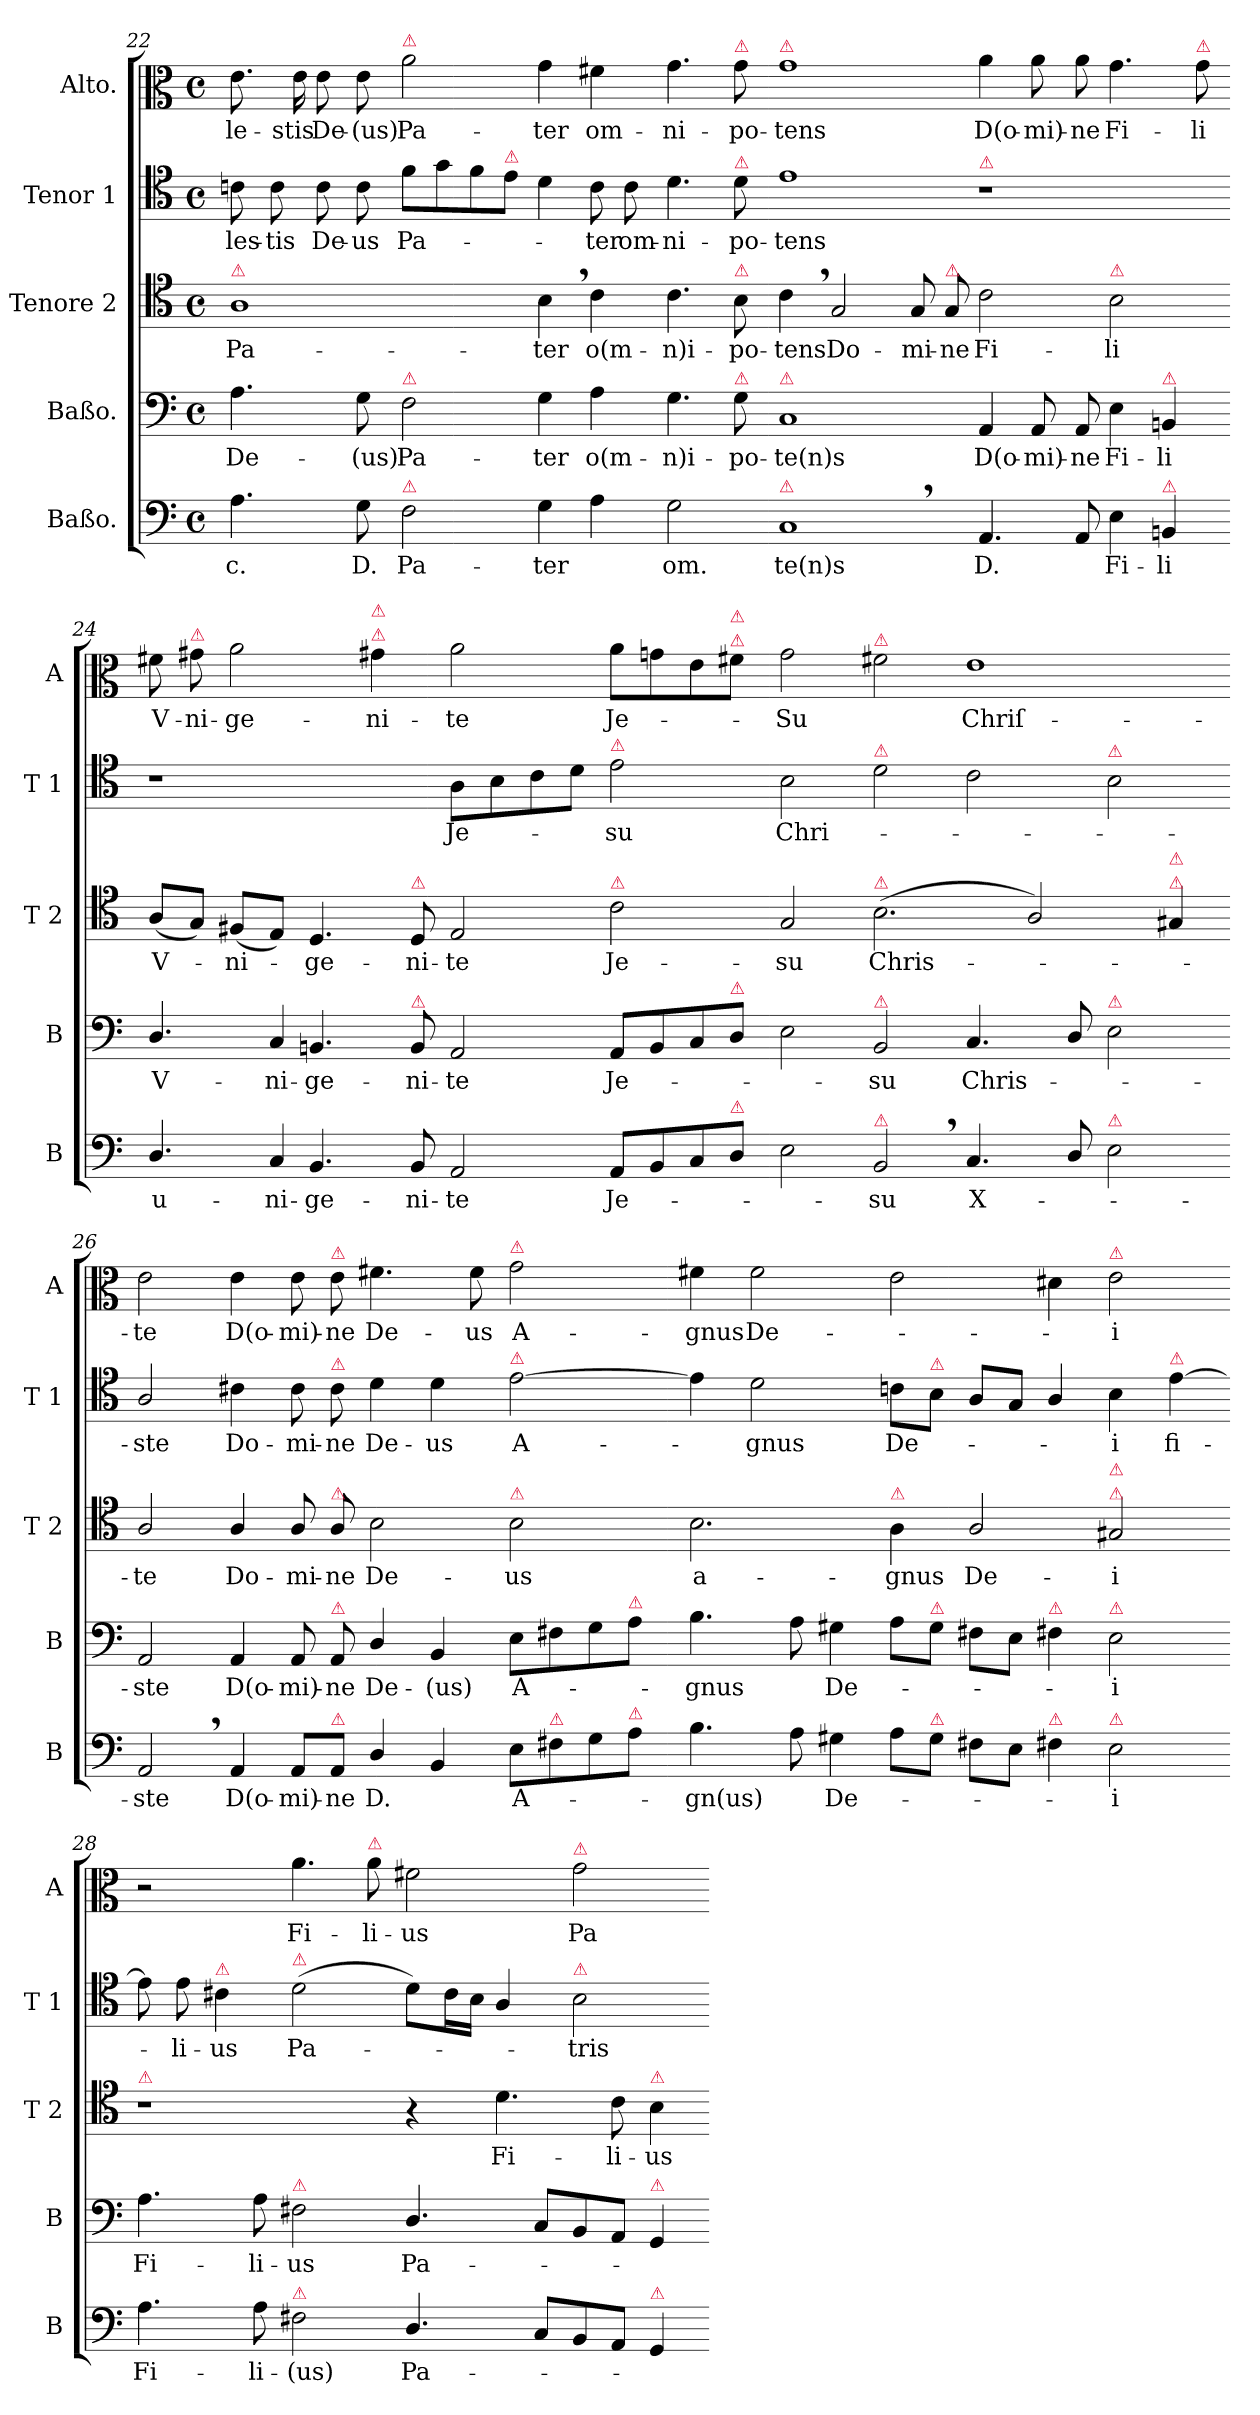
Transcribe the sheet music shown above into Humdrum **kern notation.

**kern	**text	**kern	**text	**kern	**text	**kern	**text	**kern	**text
*part5	*part5	*part4	*part4	*part3	*part3	*part2	*part2	*part1	*part1
*staff5	*staff5	*staff4	*staff4	*staff3	*staff3	*staff2	*staff2	*staff1	*staff1
*I"Baßo.	*	*I"Baßo.	*	*I"Tenore 2	*	*I"Tenor 1	*	*I"Alto.	*
*I'B	*	*I'B	*	*I'T 2	*	*I'T 1	*	*I'A	*
*clefF4	*	*clefF4	*	*clefC4	*	*clefC4	*	*clefC3	*
*k[]	*	*k[]	*	*k[]	*	*k[]	*	*k[]	*
*a:	*	*a:	*	*a:	*	*a:	*	*a:	*
*M2/1	*	*M2/1	*	*M2/1	*	*M2/1	*	*M2/1	*
*met(c)	*	*met(c)	*	*met(c)	*	*met(c)	*	*met(c)	*
=22	=22	=22	=22	=22	=22	=22	=22	=22	=22
!	!	!	!	!LO:TX:a:color=crimson:t=⚠	!	!	!	!	!
4.A\	c.	4.A\	De-	1A\	Pa-	8cn\	-les-	8.e\	-le-
.	.	.	.	.	.	8c\	-tis	.	.
.	.	.	.	.	.	.	.	16e\	-stis
.	.	.	.	.	.	8c\	De-	8e\	De-
8G\	D.	8G\	-(us)	.	.	8c\	-us	8e\	-(us)
!	!	!	!	!	!	!	!	!LO:TX:a:color=crimson:t=⚠	!
!	!	!LO:TX:a:color=crimson:t=⚠	!	!	!	!	!	!	!
!LO:TX:a:color=crimson:t=⚠	!	!	!	!	!	!	!	!	!
2F\	Pa-	2F\	Pa-	.	.	8f\L	Pa-	2a\	Pa-
.	.	.	.	.	.	8g\	.	.	.
.	.	.	.	.	.	8f\	.	.	.
!	!	!	!	!	!	!LO:TX:a:color=crimson:t=⚠	!	!	!
.	.	.	.	.	.	8e\J	.	.	.
4G\	-ter	4G\	-ter	4B,<\	-ter	4d\	.	4g\	-ter
4A\	.	4A\	o(m-	4c\	o(m-	8c\	-ter	4f#X\	om-
.	.	.	.	.	.	8c\	om-	.	.
2G\	om.	4.G\	-n)i-	4.c\	-n)i-	4.d\	-ni-	4.g\	-ni-
!	!	!	!	!	!	!	!	!LO:TX:a:color=crimson:t=⚠	!
!	!	!	!	!	!	!LO:TX:a:color=crimson:t=⚠	!	!	!
!	!	!	!	!LO:TX:a:color=crimson:t=⚠	!	!	!	!	!
!	!	!LO:TX:a:color=crimson:t=⚠	!	!	!	!	!	!	!
.	.	8G\	-po-	8B\	-po-	8d\	-po-	8g\	-po-
=23-	=23-	=23-	=23-	=23-	=23-	=23-	=23-	=23-	=23-
!	!	!	!	!	!	!	!	!LO:TX:a:color=crimson:t=⚠	!
!	!	!LO:TX:a:color=crimson:t=⚠	!	!	!	!	!	!	!
!LO:TX:a:color=crimson:t=⚠	!	!	!	!	!	!	!	!	!
1C,</	-te(n)s	1C/	-te(n)s	4c,<\	-tens	1e\	-tens	1g\	-tens
.	.	.	.	2G/	Do-	.	.	.	.
.	.	.	.	8G/	-mi-	.	.	.	.
!	!	!	!	!LO:TX:a:color=crimson:t=⚠	!	!	!	!	!
.	.	.	.	8G/	-ne	.	.	.	.
!	!	!	!	!	!	!LO:TX:a:color=crimson:t=⚠	!	!	!
4.AA/	D.	4AA/	D(o-	2c\	Fi-	1r	.	4a\	D(o-
.	.	8AA/	-mi)-	.	.	.	.	8a\	-mi)-
8AA/	.	8AA/	-ne	.	.	.	.	8a\	-ne
!	!	!	!	!LO:TX:a:color=crimson:t=⚠	!	!	!	!	!
4E\	Fi-	4E\	Fi-	2B\	-li	.	.	4.g\	Fi-
!	!	!LO:TX:a:color=crimson:t=⚠	!	!	!	!	!	!	!
!LO:TX:a:color=crimson:t=⚠	!	!	!	!	!	!	!	!	!
4BBn/	-li	4BBn/	-li	.	.	.	.	.	.
!	!	!	!	!	!	!	!	!LO:TX:a:color=crimson:t=⚠	!
.	.	.	.	.	.	.	.	8g\	-li
=24-	=24-	=24-	=24-	=24-	=24-	=24-	=24-	=24-	=24-
4.D/	u-	4.D/	V-	(>8A/L	V-	1r	.	8f#X\	V-
!	!	!	!	!	!	!	!	!LO:TX:a:color=crimson:t=⚠	!
.	.	.	.	8G/J)	.	.	.	8g#X\	-ni-
.	.	.	.	(>8F#X/L	-ni-	.	.	2a\	-ge-
!LO:N:vis=4	!	!LO:N:vis=4	!	!	!	!	!	!	!
8C/	-ni-	8C/	-ni-	8E/J)	.	.	.	.	.
4.BB/	-ge-	4.BBn/	-ge-	4.D/	-ge-	.	.	.	.
!	!	!	!	!	!	!	!	!LO:TX:a:color=crimson:t=⚠	!
!	!	!	!	!	!	!	!	!LO:TX:a:color=crimson:t=⚠	!
.	.	.	.	.	.	.	.	4g#X\	-ni-
!	!	!	!	!LO:TX:a:color=crimson:t=⚠	!	!	!	!	!
!	!	!LO:TX:a:color=crimson:t=⚠	!	!	!	!	!	!	!
8BB/	-ni-	8BB/	-ni-	8D/	-ni-	.	.	.	.
2AA/	-te	2AA/	-te	2E/	-te	8A\L	Je-	2a\	-te
.	.	.	.	.	.	8B\	.	.	.
.	.	.	.	.	.	8c\	.	.	.
.	.	.	.	.	.	8d\J	.	.	.
!	!	!	!	!	!	!LO:TX:a:color=crimson:t=⚠	!	!	!
!	!	!	!	!LO:TX:a:color=crimson:t=⚠	!	!	!	!	!
8AA/L	Je-	8AA/L	Je-	2c\	Je-	2e\	-su	8a\L	Je-
8BB/	.	8BB/	.	.	.	.	.	8gn\	.
8C/	.	8C/	.	.	.	.	.	8e\	.
!	!	!	!	!	!	!	!	!LO:TX:a:color=crimson:t=⚠	!
!	!	!	!	!	!	!	!	!LO:TX:a:color=crimson:t=⚠	!
!	!	!LO:TX:a:color=crimson:t=⚠	!	!	!	!	!	!	!
!LO:TX:a:color=crimson:t=⚠	!	!	!	!	!	!	!	!	!
8D/J	.	8D/J	.	.	.	.	.	8f#X\J	.
=25-	=25-	=25-	=25-	=25-	=25-	=25-	=25-	=25-	=25-
2E\	.	2E\	.	2G/	-su	2B\	Chri-	2g\	-Su
!	!	!	!	!	!	!	!	!LO:TX:a:color=crimson:t=⚠	!
!	!	!	!	!	!	!LO:TX:a:color=crimson:t=⚠	!	!	!
!	!	!	!	!LO:TX:a:color=crimson:t=⚠	!	!	!	!	!
!	!	!LO:TX:a:color=crimson:t=⚠	!	!	!	!	!	!	!
!LO:TX:a:color=crimson:t=⚠	!	!	!	!	!	!	!	!	!
2BB,</	-su	2BB/	-su	(2.B\	Chris-	2d\	.	2f#X\	.
4.C/	X-	4.C/	Chris-	.	.	2c\	.	1e\	Chriſ-
.	.	.	.	2A/)	.	.	.	.	.
8D/	.	8D/	.	.	.	.	.	.	.
!	!	!	!	!	!	!LO:TX:a:color=crimson:t=⚠	!	!	!
!	!	!LO:TX:a:color=crimson:t=⚠	!	!	!	!	!	!	!
!LO:TX:a:color=crimson:t=⚠	!	!	!	!	!	!	!	!	!
2E\	.	2E\	.	.	.	2B\	.	.	.
!	!	!	!	!LO:TX:a:color=crimson:t=⚠	!	!	!	!	!
!	!	!	!	!LO:TX:a:color=crimson:t=⚠	!	!	!	!	!
.	.	.	.	4G#X/	.	.	.	.	.
=26-	=26-	=26-	=26-	=26-	=26-	=26-	=26-	=26-	=26-
2AA,</	-ste	2AA/	-ste	2A/	-te	2A/	-ste	2e\	-te
4AA/	D(o-	4AA/	D(o-	4A/	Do-	4c#X\	Do-	4e\	D(o-
8AA/L	-mi)-	8AA/	-mi)-	8A/	-mi-	8c#\	-mi-	8e\	-mi)-
!	!	!	!	!	!	!	!	!LO:TX:a:color=crimson:t=⚠	!
!	!	!	!	!	!	!LO:TX:a:color=crimson:t=⚠	!	!	!
!	!	!	!	!LO:TX:a:color=crimson:t=⚠	!	!	!	!	!
!	!	!LO:TX:a:color=crimson:t=⚠	!	!	!	!	!	!	!
!LO:TX:a:color=crimson:t=⚠	!	!	!	!	!	!	!	!	!
8AA/J	-ne	8AA/	-ne	8A/	-ne	8c#\	-ne	8e\	-ne
4D/	D.	4D/	De-	2B\	De-	4d\	De-	4.f#X\	De-
4BB/	.	4BB/	-(us)	.	.	4d\	-us	.	.
.	.	.	.	.	.	.	.	8f#\	-us
!	!	!	!	!	!	!	!	!LO:TX:a:color=crimson:t=⚠	!
!	!	!	!	!	!	!LO:TX:a:color=crimson:t=⚠	!	!	!
!	!	!	!	!LO:TX:a:color=crimson:t=⚠	!	!	!	!	!
8E\L	A-	8E\L	A-	2B\	-us	[2e\	A-	2g\	A-
!LO:TX:a:color=crimson:t=⚠	!	!	!	!	!	!	!	!	!
8F#X\	.	8F#X\	.	.	.	.	.	.	.
8G\	.	8G\	.	.	.	.	.	.	.
!	!	!LO:TX:a:color=crimson:t=⚠	!	!	!	!	!	!	!
!LO:TX:a:color=crimson:t=⚠	!	!	!	!	!	!	!	!	!
8A\J	.	8A\J	.	.	.	.	.	.	.
=27-	=27-	=27-	=27-	=27-	=27-	=27-	=27-	=27-	=27-
4.B\	-gn(us)	4.B\	-gnus	2.B\	a-	4e\]	.	4f#X\	-gnus
.	.	.	.	.	.	2d\	-gnus	2f#\	De-
8A\	.	8A\	.	.	.	.	.	.	.
4G#X\	De-	4G#X\	De-	.	.	.	.	.	.
!	!	!	!	!LO:TX:a:color=crimson:t=⚠	!	!	!	!	!
8A\L	.	8A\L	.	4A\	-gnus	8cn\L	De-	2e\	.
!	!	!	!	!	!	!LO:TX:a:color=crimson:t=⚠	!	!	!
!	!	!LO:TX:a:color=crimson:t=⚠	!	!	!	!	!	!	!
!LO:TX:a:color=crimson:t=⚠	!	!	!	!	!	!	!	!	!
8G#\J	.	8G#\J	.	.	.	8B\J	.	.	.
8F#X\L	.	8F#X\L	.	2A/	De-	8A/L	.	.	.
8E\J	.	8E\J	.	.	.	8G/J	.	.	.
!	!	!LO:TX:a:color=crimson:t=⚠	!	!	!	!	!	!	!
!LO:TX:a:color=crimson:t=⚠	!	!	!	!	!	!	!	!	!
4F#X\	.	4F#X\	.	.	.	4A/	.	4d#X\	.
!	!	!	!	!	!	!	!	!LO:TX:a:color=crimson:t=⚠	!
!	!	!	!	!LO:TX:a:color=crimson:t=⚠	!	!	!	!	!
!	!	!	!	!LO:TX:a:color=crimson:t=⚠	!	!	!	!	!
!	!	!LO:TX:a:color=crimson:t=⚠	!	!	!	!	!	!	!
!LO:TX:a:color=crimson:t=⚠	!	!	!	!	!	!	!	!	!
2E\	-i	2E\	-i	2G#X/	-i	4B\	-i	2e\	-i
!	!	!	!	!	!	!LO:TX:a:color=crimson:t=⚠	!	!	!
.	.	.	.	.	.	[4e\	fi-	.	.
=28-	=28-	=28-	=28-	=28-	=28-	=28-	=28-	=28-	=28-
!	!	!	!	!LO:TX:a:color=crimson:t=⚠	!	!	!	!	!
4.A\	Fi-	4.A\	Fi-	1r	.	8e!\]	.	2r	.
.	.	.	.	.	.	8e\	-li-	.	.
!	!	!	!	!	!	!LO:TX:a:color=crimson:t=⚠	!	!	!
.	.	.	.	.	.	4c#X\	-us	.	.
8A\	-li-	8A\	-li-	.	.	.	.	.	.
!	!	!	!	!	!	!LO:TX:a:color=crimson:t=⚠	!	!	!
!	!	!LO:TX:a:color=crimson:t=⚠	!	!	!	!	!	!	!
!LO:TX:a:color=crimson:t=⚠	!	!	!	!	!	!	!	!	!
2F#X\	-(us)	2F#X\	-us	.	.	(2d\	Pa-	4.a\	Fi-
!	!	!	!	!	!	!	!	!LO:TX:a:color=crimson:t=⚠	!
.	.	.	.	.	.	.	.	8a\	-li-
4.D/	Pa-	4.D/	Pa-	4r	.	8d\L)	.	2f#X\	-us
.	.	.	.	.	.	16c#\L	.	.	.
.	.	.	.	.	.	16B\JJ	.	.	.
.	.	.	.	4.d\	Fi-	4A/	.	.	.
8C/L	.	8C/L	.	.	.	.	.	.	.
!	!	!	!	!	!	!	!	!LO:TX:a:color=crimson:t=⚠	!
!	!	!	!	!	!	!LO:TX:a:color=crimson:t=⚠	!	!	!
8BB/	.	8BB/	.	.	.	2B\	-tris	2g\	Pa-
8AA/J	.	8AA/J	.	8c\	-li-	.	.	.	.
!	!	!	!	!LO:TX:a:color=crimson:t=⚠	!	!	!	!	!
!	!	!LO:TX:a:color=crimson:t=⚠	!	!	!	!	!	!	!
!LO:TX:a:color=crimson:t=⚠	!	!	!	!	!	!	!	!	!
4GG/	.	4GG/	.	4B\	-us	.	.	.	.
=-	=-	=-	=-	=-	=-	=-	=-	=-	=-
*-	*-	*-	*-	*-	*-	*-	*-	*-	*-
